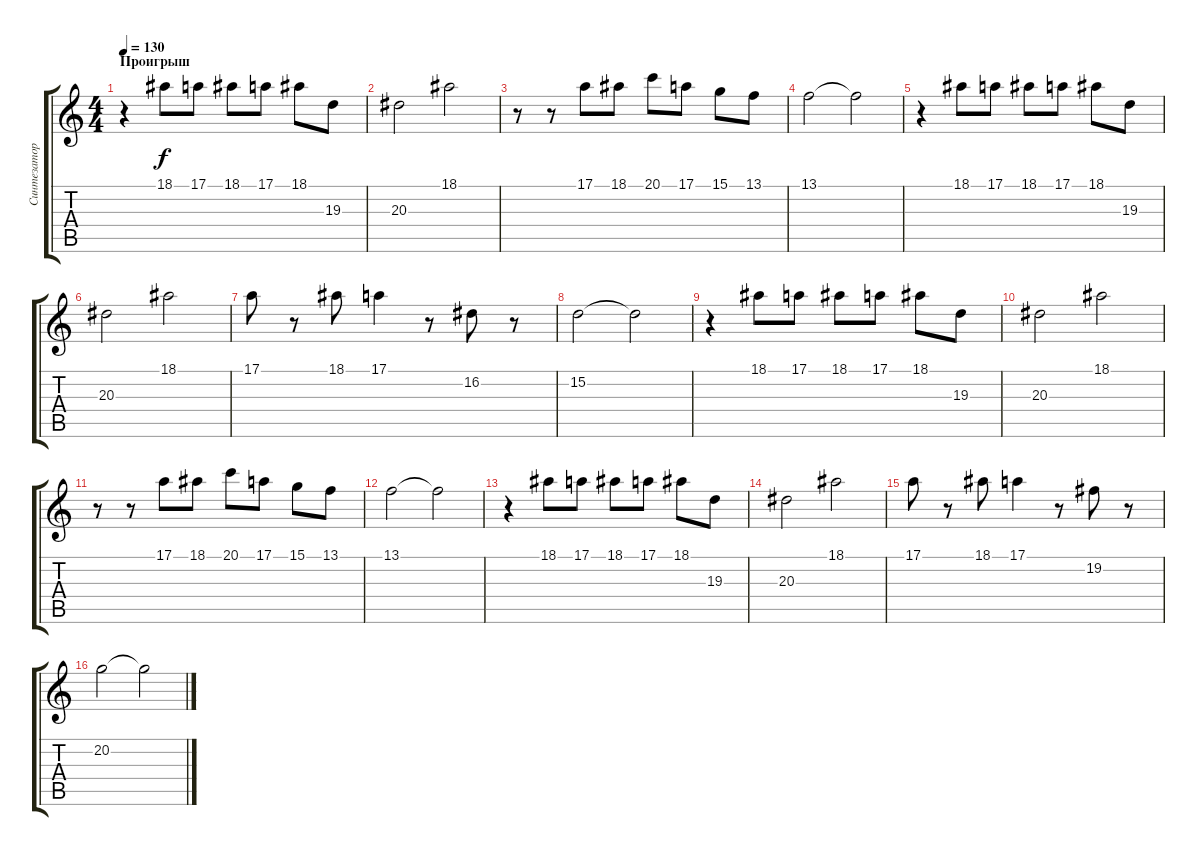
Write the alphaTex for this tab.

\track ("Синтезатор" "Синтезатор") {instrument panflute}
\staff {score tabs}
\tuning (E4 B3 G3 D3 A2 E2) {hide}
\ts (4 4)
\section ("" "Проигрыш")
\tempo 130
\clef g2
\ks c
r.4{dy f} 18.1.8 17.1.8 18.1.8 17.1.8 18.1.8 19.3.8 |
20.3.2 18.1.2 |
r.8 r.8 17.1.8 18.1.8 20.1.8 17.1.8 15.1.8 13.1.8 |
13.1.2 13.1{t}.2 |
r.4 18.1.8 17.1.8 18.1.8 17.1.8 18.1.8 19.3.8 |
20.3.2 18.1.2 |
17.1.8 r.8 18.1.8 17.1.4 r.8 16.2.8 r.8 |
15.2.2 15.2{t}.2 |
r.4 18.1.8 17.1.8 18.1.8 17.1.8 18.1.8 19.3.8 |
20.3.2 18.1.2 |
r.8 r.8 17.1.8 18.1.8 20.1.8 17.1.8 15.1.8 13.1.8 |
13.1.2 13.1{t}.2 |
r.4 18.1.8 17.1.8 18.1.8 17.1.8 18.1.8 19.3.8 |
20.3.2 18.1.2 |
17.1.8 r.8 18.1.8 17.1.4 r.8 19.2.8 r.8 |
20.2.2 20.2{t}.2
